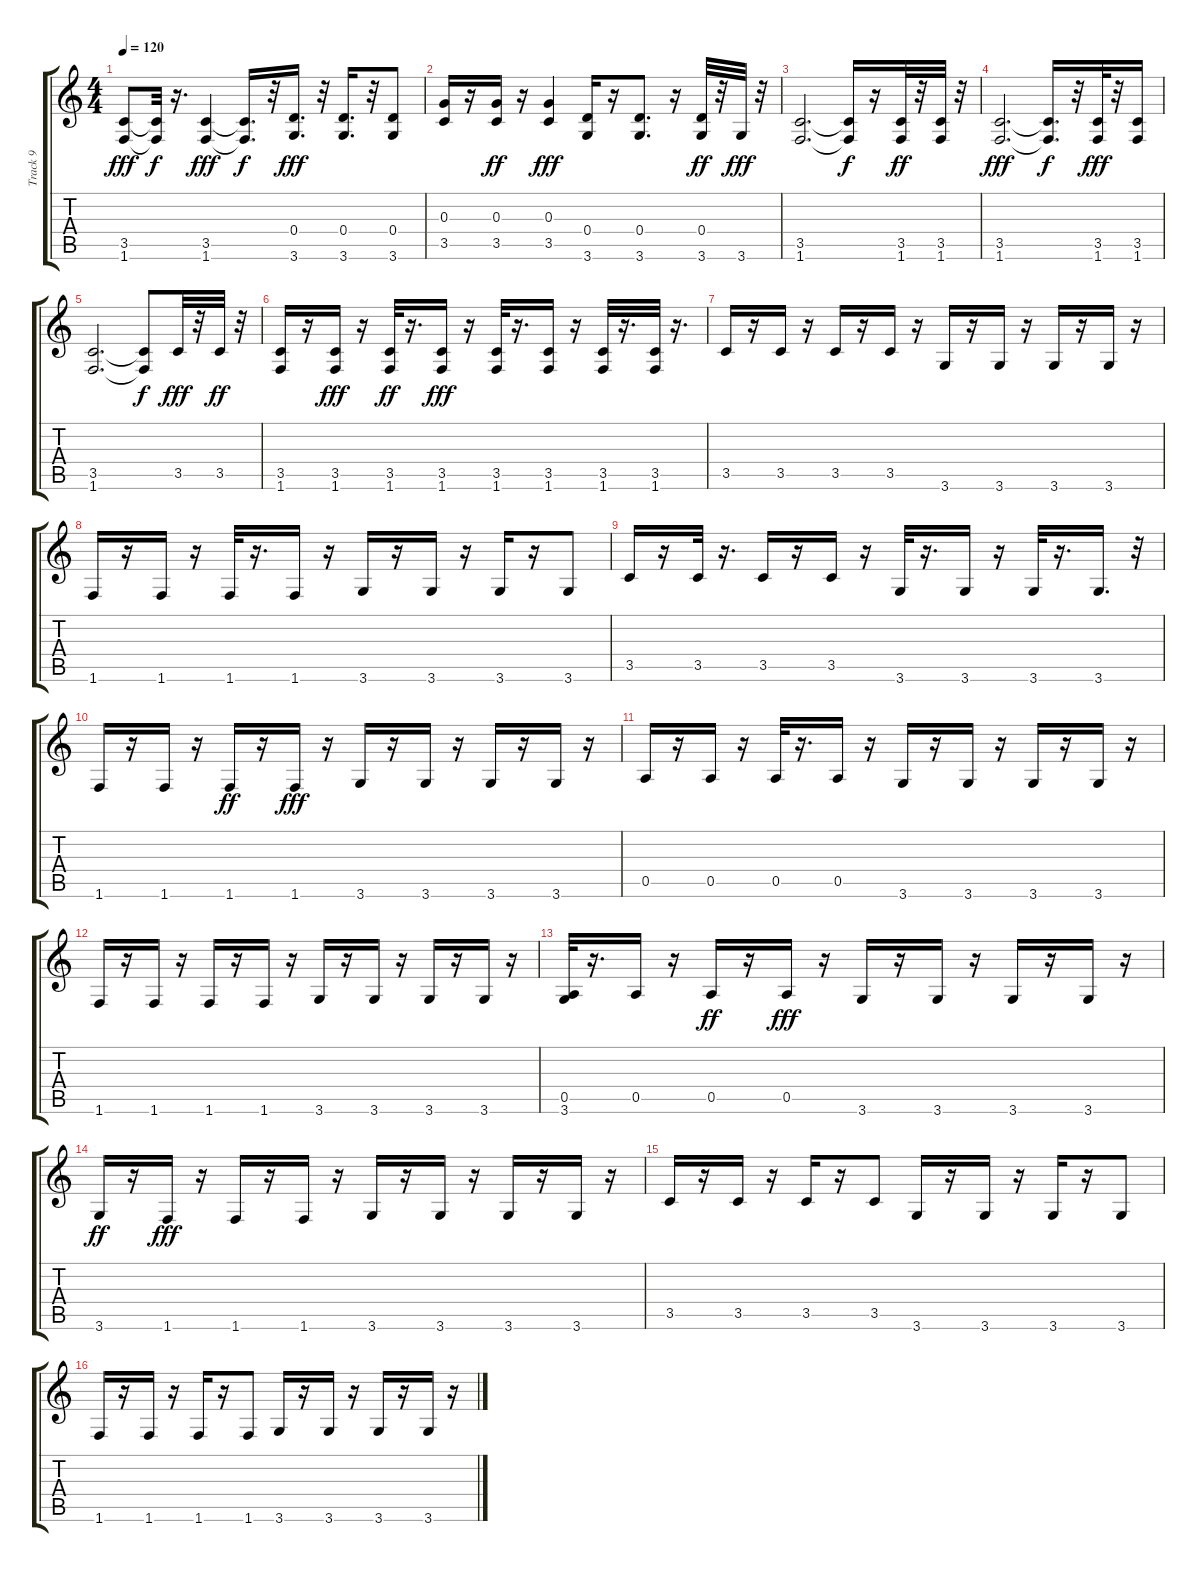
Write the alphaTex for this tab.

\track ("Track 9" "Track 9") {instrument electricguitarmuted}
\staff {score tabs}
\tuning (E4 B3 G3 D3 A2 E2) {hide}
\ts (4 4)
\tempo 120
\clef g2
\ks c
(3.5 1.6).8{dy fff} (3.5{t} 1.6{t}).32{dy f} r.16{d} (3.5 1.6).4{dy fff} (3.5{t} 1.6{t}).16{d dy f} r.32 (0.4 3.6).16{d dy fff} r.32 (0.4 3.6).16{d} r.32 (0.4 3.6).8 |
(0.3 3.5).16 r.16 (0.3 3.5).16{dy ff} r.16 (0.3 3.5).4{dy fff} (0.4 3.6).16 r.16 (0.4 3.6).8{d} r.16 (0.4 3.6).32{dy ff} r.32 3.6.32{dy fff} r.32 |
(3.5 1.6).2{d} (3.5{t} 1.6{t}).16{dy f} r.16 (3.5 1.6).32{dy ff} r.32 (3.5 1.6).32 r.32 |
(3.5 1.6).2{d dy fff} (3.5{t} 1.6{t}).16{d dy f} r.32 (3.5 1.6).32{dy fff} r.32 (3.5 1.6).16 |
(3.5 1.6).2{d} (3.5{t} 1.6{t}).8{dy f} 3.5.32{dy fff} r.32 3.5.32{dy ff} r.32 |
(3.5 1.6).16 r.16 (3.5 1.6).16{dy fff} r.16 (3.5 1.6).32{dy ff} r.16{d} (3.5 1.6).16{dy fff} r.16 (3.5 1.6).32 r.16{d} (3.5 1.6).16 r.16 (3.5 1.6).32 r.16{d} (3.5 1.6).32 r.16{d} |
3.5.16 r.16 3.5.16 r.16 3.5.16 r.16 3.5.16 r.16 3.6.16 r.16 3.6.16 r.16 3.6.16 r.16 3.6.16 r.16 |
1.6.16 r.16 1.6.16 r.16 1.6.32 r.16{d} 1.6.16 r.16 3.6.16 r.16 3.6.16 r.16 3.6.16 r.16 3.6.8 |
3.5.16 r.16 3.5.32 r.16{d} 3.5.16 r.16 3.5.16 r.16 3.6.32 r.16{d} 3.6.16 r.16 3.6.32 r.16{d} 3.6.16{d} r.32 |
1.6.16 r.16 1.6.16 r.16 1.6.16{dy ff} r.16 1.6.16{dy fff} r.16 3.6.16 r.16 3.6.16 r.16 3.6.16 r.16 3.6.16 r.16 |
0.5.16 r.16 0.5.16 r.16 0.5.32 r.16{d} 0.5.16 r.16 3.6.16 r.16 3.6.16 r.16 3.6.16 r.16 3.6.16 r.16 |
1.6.16 r.16 1.6.16 r.16 1.6.16 r.16 1.6.16 r.16 3.6.16 r.16 3.6.16 r.16 3.6.16 r.16 3.6.16 r.16 |
(0.5 3.6).32 r.16{d} 0.5.16 r.16 0.5.16{dy ff} r.16 0.5.16{dy fff} r.16 3.6.16 r.16 3.6.16 r.16 3.6.16 r.16 3.6.16 r.16 |
3.6.16{dy ff} r.16 1.6.16{dy fff} r.16 1.6.16 r.16 1.6.16 r.16 3.6.16 r.16 3.6.16 r.16 3.6.16 r.16 3.6.16 r.16 |
3.5.16 r.16 3.5.16 r.16 3.5.16 r.16 3.5.8 3.6.16 r.16 3.6.16 r.16 3.6.16 r.16 3.6.8 |
1.6.16 r.16 1.6.16 r.16 1.6.16 r.16 1.6.8 3.6.16 r.16 3.6.16 r.16 3.6.16 r.16 3.6.16 r.16
